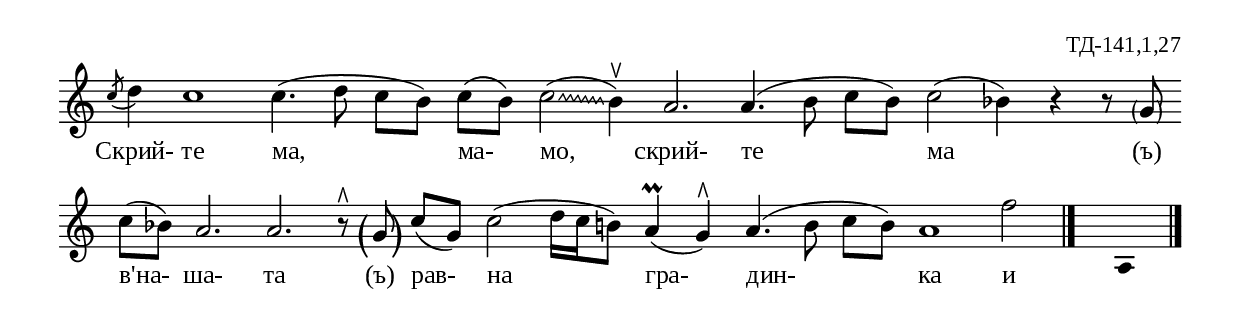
%{
sva_141_1_27
%}

\include "td-preamble.ly"

\score {
\relative c'' {
%%\tempo 4 = 100
%\time 2/4
\cadenzaOn
\override Glissando #'style = #'zigzag
\acciaccatura c8 d4 c1 c4.( d8\noBeam c[ b]) c[( b)] c2\glissando( b4^\ltoe) a2.
\parG
a4.( b8\noBeam c[ b]) c2( bes4) r4 r8 \parenthesize g8\noBeam
\bar "" \break
\par
c([ bes!]) a2. a2. r8^\rtoe \parenthesize g8\noBeam
c([ g]) c2( d16[ c b8]) a4\prall( g^\rtoe) a4.( b8\noBeam c[ b]) a1 f'2
 \bar "|." 
 s4 \fixB a,,
 \bar "|."  
}
\addlyrics { Скрий- те ма, ма- мо, скрий- те ма "(ъ)" в'на- ша- та "(ъ)" 
рав- на гра- дин- ка и }
%
\layout {
   \context { 
	    \Staff \remove "Time_signature_engraver" } 
  indent = #0
  line-width = 190\mm
  ragged-right=##f
}
%
\midi { 
	\context {
		\Score tempoWholesPerMinute = #(ly:make-moment 100 4)
		}
	}
}
%
\header{
  opus = "ТД-141,1,27"
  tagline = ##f
}


